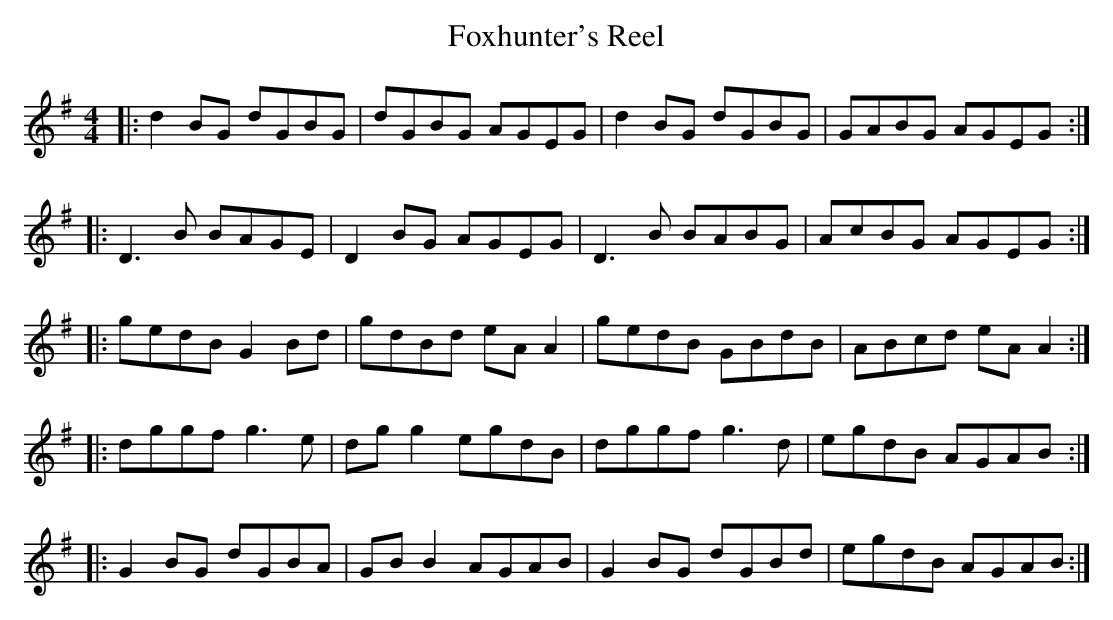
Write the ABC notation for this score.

X:1
T:Foxhunter's Reel
M:4/4
L:1/8
K:G
|:d2BG dGBG|dGBG AGEG|d2BG dGBG|GABG AGEG:|
|:D3B BAGE|D2BG AGEG|D3B BABG|AcBG AGEG:|
|:gedB G2Bd|gdBd eAA2|gedB GBdB|ABcd eAA2:|
|:dggf g3e|dgg2 egdB|dggf g3d|egdB AGAB:|
|:G2BG dGBA|GBB2 AGAB|G2BG dGBd|egdB AGAB:|
